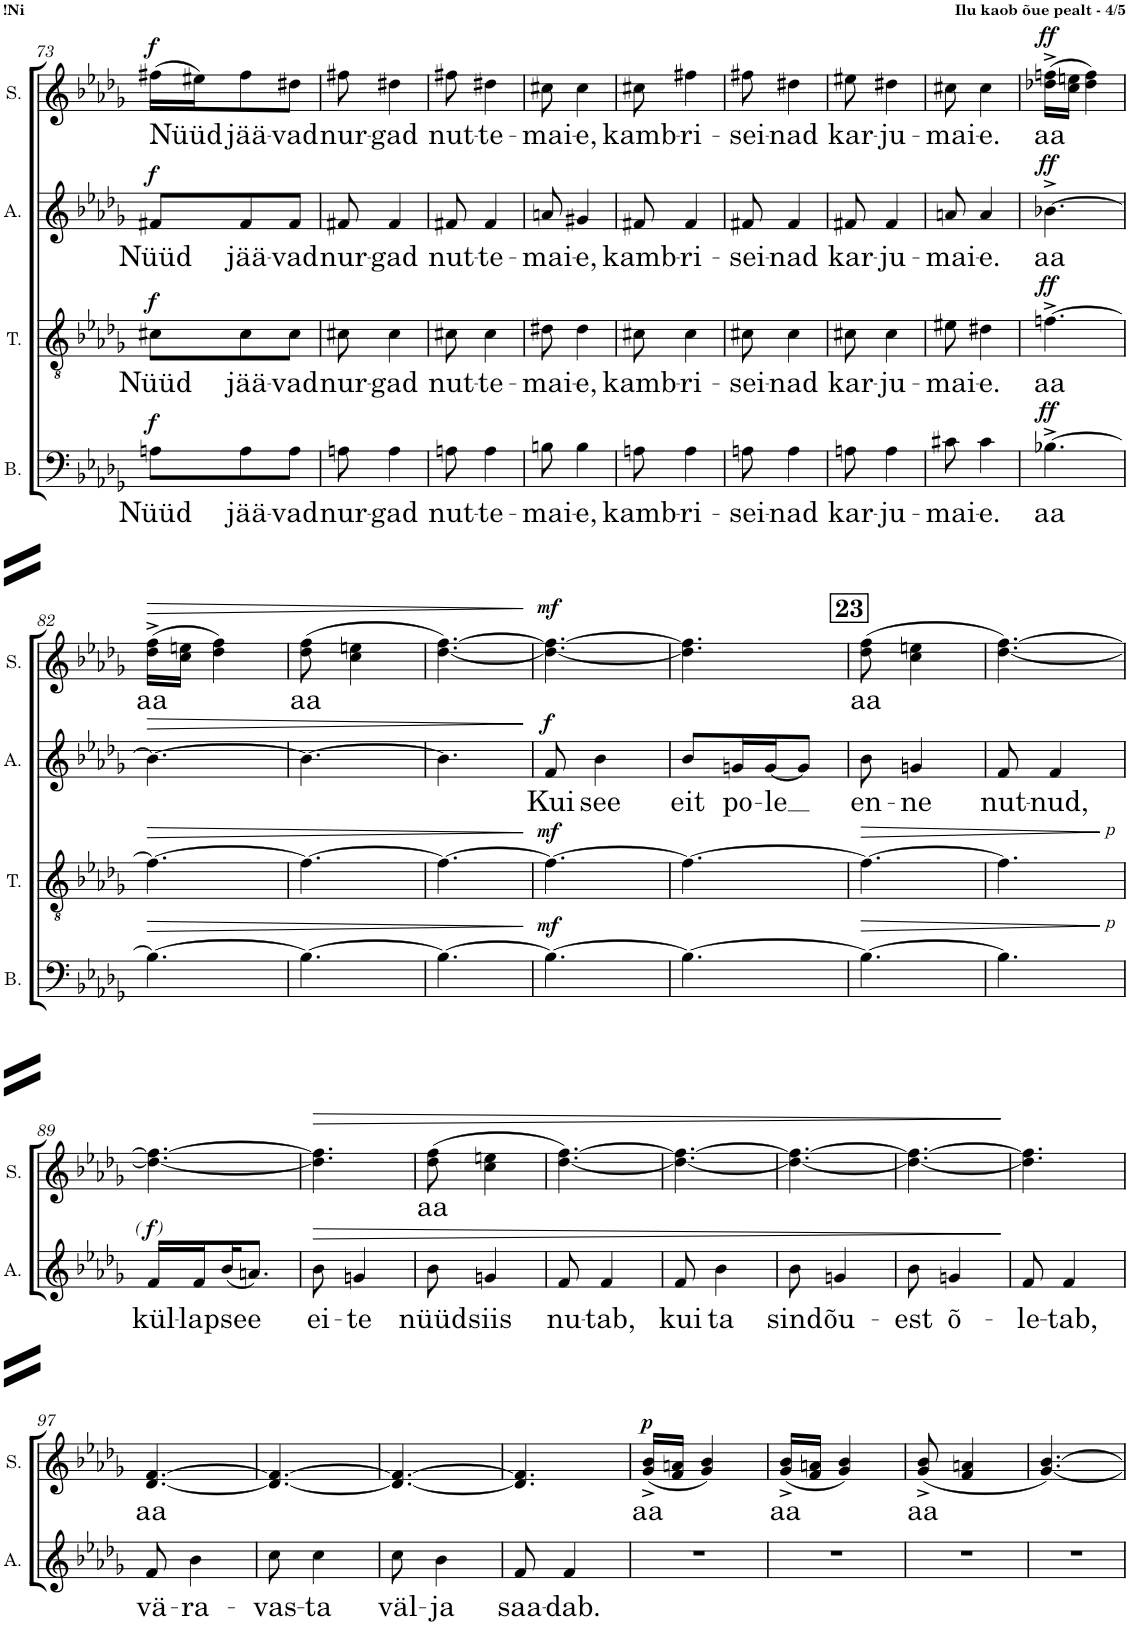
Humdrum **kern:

**kern	**text	**dynam	**kern	**text	**dynam	**kern	**text	**dynam	**kern	**text	**dynam
*part4	*part4	*part4	*part3	*part3	*part3	*part2	*part2	*part2	*part1	*part1	*part1
*staff4	*staff4	*staff4	*staff3	*staff3	*staff3	*staff2	*staff2	*staff2	*staff1	*staff1	*staff1
*I"Bass	*	*	*I"Tenor	*	*	*I"Alto	*	*	*I"Soprano	*	*
*I'B.	*	*	*I'T.	*	*	*I'A.	*	*	*I'S.	*	*
!!LO:PB:g=z
*clefF4	*	*	*clefGv2	*	*	*clefG2	*	*	*clefG2	*	*
*k[b-e-a-d-g-]	*	*	*k[b-e-a-d-g-]	*	*	*k[b-e-a-d-g-]	*	*	*k[b-e-a-d-g-]	*	*
*M3/8	*	*	*M3/8	*	*	*M3/8	*	*	*M3/8	*	*
=73	=73	=73	=73	=73	=73	=73	=73	=73	=73	=73	=73
!	!LO:LY:b	!LO:DY:a	!	!LO:LY:b	!LO:DY:a	!	!LO:LY:b	!LO:DY:a	!	!LO:LY:b	!LO:DY:a
8An\L	Nüüd	f	8c#X\L	Nüüd	f	8f#X/L	Nüüd	f	(16ff#X\LL	Nüüd	f
.	.	.	.	.	.	.	.	.	16ee#X\J)	.	.
!	!LO:LY:b	!	!	!LO:LY:b	!	!	!LO:LY:b	!	!	!LO:LY:b	!
8A\	jää-	.	8c#\	jää-	.	8f#/	jää-	.	8ff#\	jää-	.
!	!LO:LY:b	!	!	!LO:LY:b	!	!	!LO:LY:b	!	!	!LO:LY:b	!
8A\J	-vad	.	8c#\J	-vad	.	8f#/J	-vad	.	8dd#X\J	-vad	.
=74	=74	=74	=74	=74	=74	=74	=74	=74	=74	=74	=74
!	!LO:LY:b	!	!	!LO:LY:b	!	!	!LO:LY:b	!	!	!LO:LY:b	!
8An\	nur-	.	8c#X\	nur-	.	8f#X/	nur-	.	8ff#X\	nur-	.
!	!LO:LY:b	!	!	!LO:LY:b	!	!	!LO:LY:b	!	!	!LO:LY:b	!
4A\	-gad	.	4c#\	-gad	.	4f#/	-gad	.	4dd#X\	-gad	.
=75	=75	=75	=75	=75	=75	=75	=75	=75	=75	=75	=75
!	!LO:LY:b	!	!	!LO:LY:b	!	!	!LO:LY:b	!	!	!LO:LY:b	!
8An\	nut-	.	8c#X\	nut-	.	8f#X/	nut-	.	8ff#X\	nut-	.
!	!LO:LY:b	!	!	!LO:LY:b	!	!	!LO:LY:b	!	!	!LO:LY:b	!
4A\	-te-	.	4c#\	-te-	.	4f#/	-te-	.	4dd#X\	-te-	.
=76	=76	=76	=76	=76	=76	=76	=76	=76	=76	=76	=76
!	!LO:LY:b	!	!	!LO:LY:b	!	!	!LO:LY:b	!	!	!LO:LY:b	!
8Bn\	-mai-	.	8d#X\	-mai-	.	8an/	-mai-	.	8cc#X\	-mai-	.
!	!LO:LY:b	!	!	!LO:LY:b	!	!	!LO:LY:b	!	!	!LO:LY:b	!
4B\	-e,	.	4d#\	-e,	.	4g#X/	-e,	.	4cc#\	-e,	.
=77	=77	=77	=77	=77	=77	=77	=77	=77	=77	=77	=77
!	!LO:LY:b	!	!	!LO:LY:b	!	!	!LO:LY:b	!	!	!LO:LY:b	!
8An\	kamb-	.	8c#X\	kamb-	.	8f#X/	kamb-	.	8cc#X\	kamb-	.
!	!LO:LY:b	!	!	!LO:LY:b	!	!	!LO:LY:b	!	!	!LO:LY:b	!
4A\	-ri-	.	4c#\	-ri-	.	4f#/	-ri-	.	4ff#X\	-ri-	.
=78	=78	=78	=78	=78	=78	=78	=78	=78	=78	=78	=78
!	!LO:LY:b	!	!	!LO:LY:b	!	!	!LO:LY:b	!	!	!LO:LY:b	!
8An\	-sei-	.	8c#X\	-sei-	.	8f#X/	-sei-	.	8ff#X\	-sei-	.
!	!LO:LY:b	!	!	!LO:LY:b	!	!	!LO:LY:b	!	!	!LO:LY:b	!
4A\	-nad	.	4c#\	-nad	.	4f#/	-nad	.	4dd#X\	-nad	.
=79	=79	=79	=79	=79	=79	=79	=79	=79	=79	=79	=79
!	!LO:LY:b	!	!	!LO:LY:b	!	!	!LO:LY:b	!	!	!LO:LY:b	!
8An\	kar-	.	8c#X\	kar-	.	8f#X/	kar-	.	8ee#X\	kar-	.
!	!LO:LY:b	!	!	!LO:LY:b	!	!	!LO:LY:b	!	!	!LO:LY:b	!
4A\	-ju-	.	4c#\	-ju-	.	4f#/	-ju-	.	4dd#X\	-ju-	.
=80	=80	=80	=80	=80	=80	=80	=80	=80	=80	=80	=80
!	!LO:LY:b	!	!	!LO:LY:b	!	!	!LO:LY:b	!	!	!LO:LY:b	!
8c#X\	-mai-	.	8e#X\	-mai-	.	8an/	-mai-	.	8cc#X\	-mai-	.
!	!LO:LY:b	!	!	!LO:LY:b	!	!	!LO:LY:b	!	!	!LO:LY:b	!
4c#\	-e.	.	4d#X\	-e.	.	4a/	-e.	.	4cc#\	-e.	.
=81	=81	=81	=81	=81	=81	=81	=81	=81	=81	=81	=81
!	!LO:LY:b	!LO:DY:a	!	!LO:LY:b	!LO:DY:a	!	!LO:LY:b	!LO:DY:a	!	!LO:LY:b	!LO:DY:a
[4.B-X^\	aa	ff	[4.fn^\	aa	ff	[4.b-X^\	aa	ff	(16dd-X\^ 16ffn\^LL	aa	ff
.	.	.	.	.	.	.	.	.	16cc\ 16een\JJ	.	.
.	.	.	.	.	.	.	.	.	4dd-\ 4ff\)	.	.
!!LO:LB:g=z
=82	=82	=82	=82	=82	=82	=82	=82	=82	=82	=82	=82
!	!	!LO:HP:b	!	!	!LO:HP:b	!	!	!LO:HP:b	!	!LO:LY:b	!LO:HP:b
4.B-\_	.	>	4.f\_	.	>	4.b-\_	.	>	(16dd-\^ 16ff\^LL	aa	>
.	.	.	.	.	.	.	.	.	16cc\ 16een\JJ	.	.
.	.	.	.	.	.	.	.	.	4dd-\ 4ff\)	.	.
=83	=83	=83	=83	=83	=83	=83	=83	=83	=83	=83	=83
!	!	!	!	!	!	!	!	!	!	!LO:LY:b	!
4.B-\_	.	.	4.f\_	.	.	4.b-\_	.	.	(8dd-\ 8ff\	aa	.
.	.	.	.	.	.	.	.	.	4cc\ 4een\	.	.
=84	=84	=84	=84	=84	=84	=84	=84	=84	=84	=84	=84
4.B-\_	.	.	4.f\_	.	.	4.b-\]	.	.	[4.dd-\ [4.ff\)	.	.
.	.	]	.	.	]	.	.	]	.	.	]
=85	=85	=85	=85	=85	=85	=85	=85	=85	=85	=85	=85
!	!	!LO:DY:a	!	!	!LO:DY:a	!	!LO:LY:b	!LO:DY:a	!	!	!LO:DY:a
4.B-\_	.	mf	4.f\_	.	mf	8f/	Kui	f	4.dd-\_ 4.ff\_	.	mf
!	!	!	!	!	!	!	!LO:LY:b	!	!	!	!
.	.	.	.	.	.	4b-\	see	.	.	.	.
=86	=86	=86	=86	=86	=86	=86	=86	=86	=86	=86	=86
!	!	!	!	!	!	!	!LO:LY:b	!	!	!	!
4.B-\_	.	.	4.f\_	.	.	8b-/L	eit	.	4.dd-\] 4.ff\]	.	.
!	!	!	!	!	!	!	!LO:LY:b	!	!	!	!
.	.	.	.	.	.	16gn/L	po-	.	.	.	.
!	!	!	!	!	!	!	!LO:LY:b	!	!	!	!
.	.	.	.	.	.	[16g/J	-le	.	.	.	.
.	.	.	.	.	.	8g/J]	.	.	.	.	.
!!LO:REH:place=s1:a:B:cj:fs=14:t=23
=87	=87	=87	=87	=87	=87	=87	=87	=87	=87	=87	=87
!	!	!LO:HP:b	!	!	!LO:HP:b	!	!LO:LY:b	!	!	!LO:LY:b	!
4.B-\_	.	>	4.f\_	.	>	8b-\	en-	.	(8dd-\ 8ff\	aa	.
!	!	!	!	!	!	!	!LO:LY:b	!	!	!	!
.	.	.	.	.	.	4gn/	-ne	.	4cc\ 4een\	.	.
=88	=88	=88	=88	=88	=88	=88	=88	=88	=88	=88	=88
!	!	!	!	!	!	!	!LO:LY:b	!	!	!	!
4.B-\]	.	.	4.f\]	.	.	8f/	nut-	.	[4.dd-\ [4.ff\)	.	.
!	!	!	!	!	!	!	!LO:LY:b	!	!	!	!
.	.	.	.	.	.	4f/	-nud,	.	.	.	.
.	.	]	.	.	]	.	.	.	.	.	.
!	!	!	!LO:TX:a:i:t=p	!	!	!	!	!	!	!	!
!LO:TX:a:i:t=p	!	!	!	!	!	!	!	!	!	!	!
!!LO:LB:g=z
=89	=89	=89	=89	=89	=89	=89	=89	=89	=89	=89	=89
!	!	!	!	!	!	!	!LO:LY:b	!LO:DY:a	!	!	!
!	!	!	!	!	!	!	!	!LO:DY:n=1:a	!	!	!
!	!	!	!	!	!	!	!	!LO:DY:n=2:a	!	!	!
4.r	.	.	4.r	.	.	16f/LL	kül-	other-dynamics f other-dynamics	4.dd-\_ 4.ff\_	.	.
!	!	!	!	!	!	!	!LO:LY:b	!	!	!	!
.	.	.	.	.	.	16f/J	-lap	.	.	.	.
!	!	!	!	!	!	!	!LO:LY:b	!	!	!	!
.	.	.	.	.	.	(16b-/L	see	.	.	.	.
.	.	.	.	.	.	8.an/J)	.	.	.	.	.
=90	=90	=90	=90	=90	=90	=90	=90	=90	=90	=90	=90
!	!	!	!	!	!	!	!LO:LY:b	!LO:HP:b	!	!	!LO:HP:b
4.r	.	.	4.r	.	.	8b-\	ei-	>	4.dd-\] 4.ff\]	.	>
!	!	!	!	!	!	!	!LO:LY:b	!	!	!	!
.	.	.	.	.	.	4gn/	-te	.	.	.	.
=91	=91	=91	=91	=91	=91	=91	=91	=91	=91	=91	=91
!	!	!	!	!	!	!	!LO:LY:b	!	!	!LO:LY:b	!
4.r	.	.	4.r	.	.	8b-\	nüüd	.	(8dd-\ 8ff\	aa	.
!	!	!	!	!	!	!	!LO:LY:b	!	!	!	!
.	.	.	.	.	.	4gn/	siis	.	4cc\ 4een\	.	.
=92	=92	=92	=92	=92	=92	=92	=92	=92	=92	=92	=92
!	!	!	!	!	!	!	!LO:LY:b	!	!	!	!
4.r	.	.	4.r	.	.	8f/	nu-	.	[4.dd-\ [4.ff\)	.	.
!	!	!	!	!	!	!	!LO:LY:b	!	!	!	!
.	.	.	.	.	.	4f/	-tab,	.	.	.	.
=93	=93	=93	=93	=93	=93	=93	=93	=93	=93	=93	=93
!	!	!	!	!	!	!	!LO:LY:b	!	!	!	!
4.r	.	.	4.r	.	.	8f/	kui	.	4.dd-\_ 4.ff\_	.	.
!	!	!	!	!	!	!	!LO:LY:b	!	!	!	!
.	.	.	.	.	.	4b-\	ta	.	.	.	.
=94	=94	=94	=94	=94	=94	=94	=94	=94	=94	=94	=94
!	!	!	!	!	!	!	!LO:LY:b	!	!	!	!
4.r	.	.	4.r	.	.	8b-\	sind	.	4.dd-\_ 4.ff\_	.	.
!	!	!	!	!	!	!	!LO:LY:b	!	!	!	!
.	.	.	.	.	.	4gn/	õu-	.	.	.	.
=95	=95	=95	=95	=95	=95	=95	=95	=95	=95	=95	=95
!	!	!	!	!	!	!	!LO:LY:b	!	!	!	!
4.r	.	.	4.r	.	.	8b-\	-est	.	4.dd-\_ 4.ff\_	.	.
!	!	!	!	!	!	!	!LO:LY:b	!	!	!	!
.	.	.	.	.	.	4gn/	õ-	.	.	.	.
.	.	.	.	.	.	.	.	]	.	.	]
=96	=96	=96	=96	=96	=96	=96	=96	=96	=96	=96	=96
!	!	!	!	!	!	!	!LO:LY:b	!	!	!	!
4.r	.	.	4.r	.	.	8f/	-le-	.	4.dd-\] 4.ff\]	.	.
!	!	!	!	!	!	!	!LO:LY:b	!	!	!	!
.	.	.	.	.	.	4f/	-tab,	.	.	.	.
!!LO:LB:g=z
=97	=97	=97	=97	=97	=97	=97	=97	=97	=97	=97	=97
!	!	!	!	!	!	!	!LO:LY:b	!	!	!LO:LY:b	!
4.r	.	.	4.r	.	.	8f/	vä-	.	[4.d-/ [4.f/	aa	.
!	!	!	!	!	!	!	!LO:LY:b	!	!	!	!
.	.	.	.	.	.	4b-\	-ra-	.	.	.	.
=98	=98	=98	=98	=98	=98	=98	=98	=98	=98	=98	=98
!	!	!	!	!	!	!	!LO:LY:b	!	!	!	!
4.r	.	.	4.r	.	.	8cc\	-vas-	.	4.d-/_ 4.f/_	.	.
!	!	!	!	!	!	!	!LO:LY:b	!	!	!	!
.	.	.	.	.	.	4cc\	-ta	.	.	.	.
=99	=99	=99	=99	=99	=99	=99	=99	=99	=99	=99	=99
!	!	!	!	!	!	!	!LO:LY:b	!	!	!	!
4.r	.	.	4.r	.	.	8cc\	väl-	.	4.d-/_ 4.f/_	.	.
!	!	!	!	!	!	!	!LO:LY:b	!	!	!	!
.	.	.	.	.	.	4b-\	-ja	.	.	.	.
=100	=100	=100	=100	=100	=100	=100	=100	=100	=100	=100	=100
!	!	!	!	!	!	!	!LO:LY:b	!	!	!	!
4.r	.	.	4.r	.	.	8f/	saa-	.	4.d-/] 4.f/]	.	.
!	!	!	!	!	!	!	!LO:LY:b	!	!	!	!
.	.	.	.	.	.	4f/	-dab.	.	.	.	.
=101	=101	=101	=101	=101	=101	=101	=101	=101	=101	=101	=101
!	!	!	!	!	!	!	!	!	!	!LO:LY:b	!LO:DY:a
4.r	.	.	4.r	.	.	4.r	.	.	(16g-/^ 16b-/^LL	aa	p
.	.	.	.	.	.	.	.	.	16f/ 16an/JJ	.	.
.	.	.	.	.	.	.	.	.	4g-/ 4b-/)	.	.
=102	=102	=102	=102	=102	=102	=102	=102	=102	=102	=102	=102
!	!	!	!	!	!	!	!	!	!	!LO:LY:b	!
4.r	.	.	4.r	.	.	4.r	.	.	(16g-/^ 16b-/^LL	aa	.
.	.	.	.	.	.	.	.	.	16f/ 16an/JJ	.	.
.	.	.	.	.	.	.	.	.	4g-/ 4b-/)	.	.
=103	=103	=103	=103	=103	=103	=103	=103	=103	=103	=103	=103
!	!	!	!	!	!	!	!	!	!	!LO:LY:b	!
4.r	.	.	4.r	.	.	4.r	.	.	(8g-/^ 8b-/^	aa	.
.	.	.	.	.	.	.	.	.	4f/ 4an/	.	.
=104	=104	=104	=104	=104	=104	=104	=104	=104	=104	=104	=104
4.r	.	.	4.r	.	.	4.r	.	.	[4.g-/ [4.b-/)	.	.
=	=	=	=	=	=	=	=	=	=	=	=
*-	*-	*-	*-	*-	*-	*-	*-	*-	*-	*-	*-
